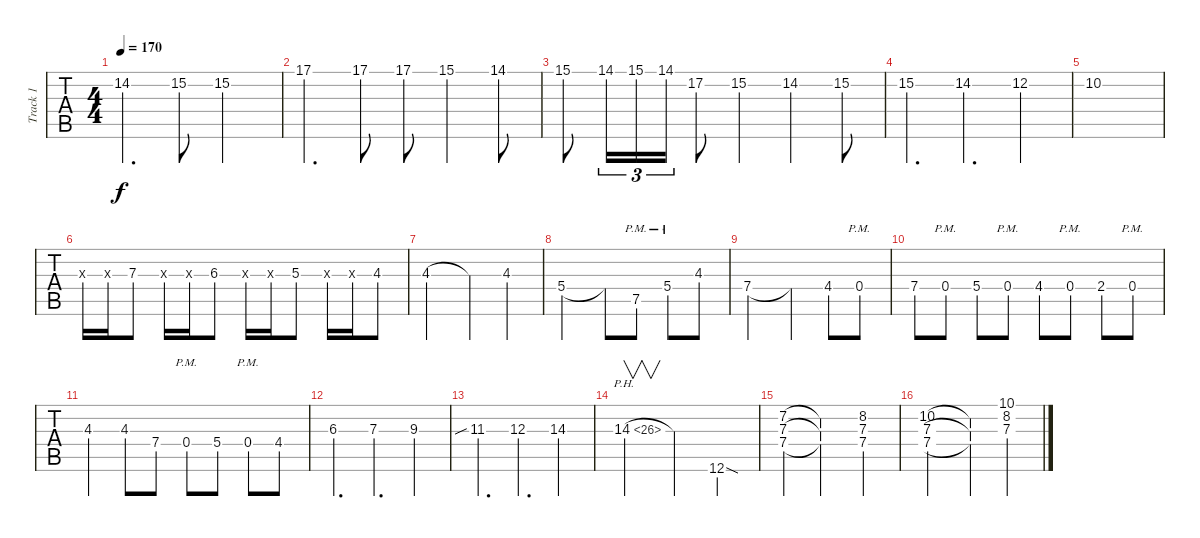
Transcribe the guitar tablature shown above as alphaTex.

\track ("Track 1" "Track 1") {instrument distortionguitar}
\staff {tabs}
\tuning (E4 B3 G3 D3 A2 E2) {hide}
\ts (4 4)
\tempo 170
\clef g2
\ks c
14.2.4{d dy f} 15.2.8 15.2.2 |
17.1.4{d} 17.1.8 17.1.8 15.1.4 14.1.8 |
15.1.8 14.1.16{tu (3 2)} 15.1.16{tu (3 2)} 14.1.16{tu (3 2)} 17.2.8 15.2.4 14.2.4 15.2.8 |
15.2.4{d} 14.2.4{d} 12.2.4 |
10.2.1 |
0.3{x}.16 0.3{x}.16 7.3.8 0.3{x}.16 0.3{x}.16 6.3.8 0.3{x}.16 0.3{x}.16 5.3.8 0.3{x}.16 0.3{x}.16 4.3.8 |
4.3.2 4.3{t}.4 4.3.4 |
5.4.2 5.4{t}.8 7.5{pm}.8 5.4{pm}.8 4.3.8 |
7.4.2 7.4{t}.4 4.4.8 0.4{pm}.8 |
7.4.8 0.4{pm}.8 5.4.8 0.4{pm}.8 4.4.8 0.4{pm}.8 2.4.8 0.4{pm}.8 |
4.3.4 4.3.8 7.4.8 0.4{pm}.8 5.4.8 0.4{pm}.8 4.4.8 |
6.3.4{d} 7.3.4{d} 9.3.4 |
11.3{sib}.4{d} 12.3.4{d} 14.3.4 |
14.3{ph 12}.2{v} 14.3{t}.4 12.6{sod}.4 |
(7.2 7.3 7.4).4 (7.2{t} 7.3{t} 7.4{t}).2 (8.2 7.3 7.4).4 |
(10.2 7.3 7.4).2 (10.2{t} 7.3{t} 7.4{t}).4 (10.1 8.2 7.3).4
